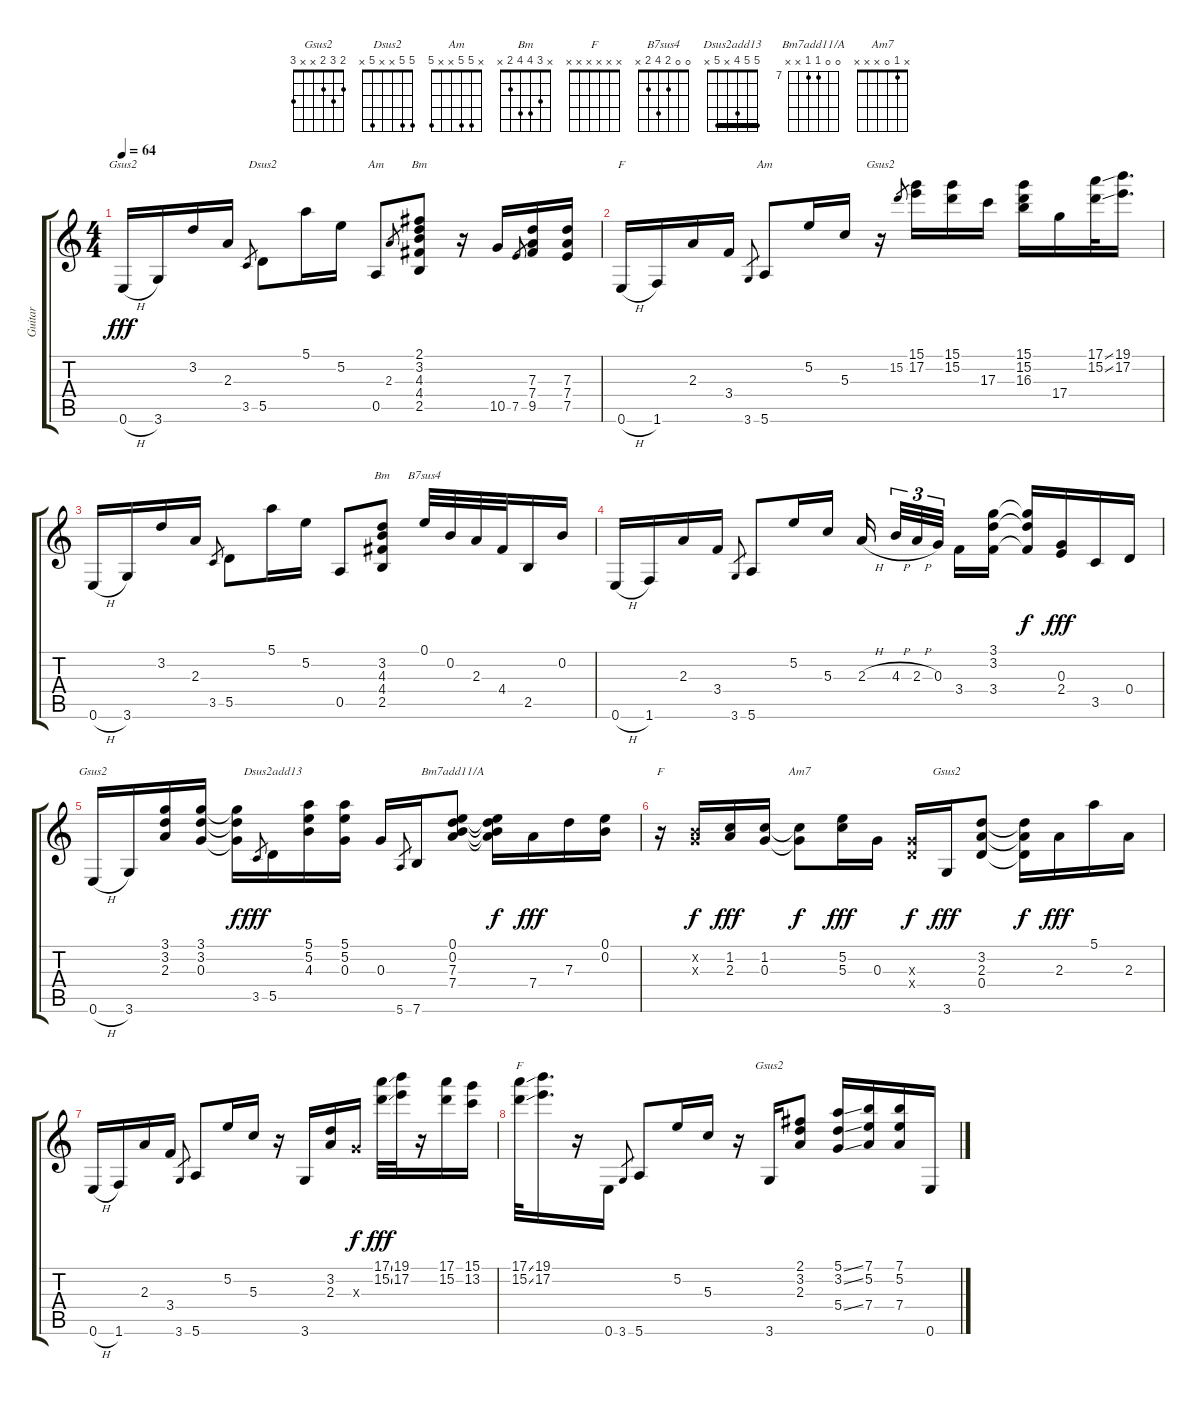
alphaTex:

\track ("Guitar" "Guitar") {instrument electricguitarclean}
\staff {score tabs}
\tuning (E4 B3 G3 D3 A2 E2) {hide}
\chord ("Gsus2" x 3 2 x x 3)
\chord ("Dsus2" 5 5 x x 5 x)
\chord ("Am" x x x x x x)
\chord ("Bm" 2 3 4 4 2 x)
\chord ("F" x x 2 3 x 1)
\chord ("Am" x 5 5 x x 5)
\chord ("Gsus2" x x x x x x)
\chord ("Bm" x 3 4 4 2 x)
\chord ("B7sus4" 0 0 2 4 2 x)
\chord ("Gsus2" 3 3 2 x x 3) {barre 3}
\chord ("Dsus2add13" 5 5 4 x 5 x) {barre 5}
\chord ("Bm7add11/A" 0 0 7 7 x x) {firstfret 7}
\chord ("F" x 1 2 x x x)
\chord ("Am7" x 1 0 x x x)
\chord ("Gsus2" 5 3 2 0 x 3)
\chord ("F" x x x x x x)
\chord ("Gsus2" 2 3 2 x x 3)
\ts (4 4)
\tempo 64
\clef g2
\ks c
0.6{h}.16{ch "Gsus2" dy fff} 3.6.16 3.2.16 2.3.16 3.5.8{gr} 5.5.8{ch "Dsus2"} 5.1.16 5.2.16 0.5.8{ch "Am"} 2.3.8{gr} (2.1 3.2 4.3 4.4 2.5).8{ch "Bm"} r.16 10.5.16 7.5.8{gr} (7.3 7.4 9.5).16 (7.3 7.4 7.5).16 |
0.6{h}.16{ch "F"} 1.6.16 2.3.16 3.4.16 3.6.8{gr} 5.6.8{ch "Am"} 5.2.16 5.3.16 r.16{ch "Gsus2"} 15.2.8{gr} (15.1 17.2).16 (15.1 15.2).16 17.3.16 (15.1 15.2 16.3).16 17.4.16 (17.1{ss} 15.2{ss}).32 (19.1 17.2).16{d} |
0.6{h}.16 3.6.16 3.2.16 2.3.16 3.5.8{gr} 5.5.8 5.1.16 5.2.16 0.5.8 (3.2 4.3 4.4 2.5).8{ch "Bm"} 0.1.32{ch "B7sus4"} 0.2.32 2.3.32 4.4.32 2.5.16 0.2.16 |
0.6{h}.16 1.6.16 2.3.16 3.4.16 3.6.8{gr} 5.6.8 5.2.16 5.3.16 2.3{h}.16{beam splitsecondary} 4.3{h}.32{tu (3 2)} 2.3{h}.32{tu (3 2)} 0.3.32{tu (3 2) beam splitsecondary} 3.4.16 (3.1 3.2 3.4).16 (3.1{t} 3.2{t} 3.4{t}).16{dy f} (0.3 2.4).16{dy fff} 3.5.16 0.4.16 |
0.6{h}.16{ch "Gsus2"} 3.6.16 (3.1 3.2 2.3).16 (3.1 3.2 0.3).16 (3.1{t} 3.2{t} 0.3{t}).16{dy f} 3.5.8{gr dy fff} 5.5.16{ch "Dsus2add13"} (5.1 5.2 4.3).16 (5.1 5.2 0.3).16 0.3.16 5.6.8{gr} 7.6.16 (0.1 0.2 7.3 7.4).8{ch "Bm7add11/A"} (0.1{t} 0.2{t} 7.3{t} 7.4{t}).16{dy f} 7.4.16{dy fff} 7.3.16 (0.1 0.2).16 |
r.16{ch "F"} (0.2{x} 0.3{x}).16{dy f} (1.2 2.3).16{dy fff} (1.2 0.3).16 (1.2{t} 0.3{t}).8{ch "Am7" dy f} (5.2 5.3).16{dy fff} 0.3.16 (0.3{x} 0.4{x}).16{dy f} 3.6.16{ch "Gsus2" dy fff} (3.2 2.3 0.4).8 (3.2{t} 2.3{t} 0.4{t}).16{dy f} 2.3.16{dy fff} 5.1.16 2.3.16 |
0.6{h}.16 1.6.16 2.3.16 3.4.16 3.6.8{gr} 5.6.8 5.2.16 5.3.16 r.16 3.6.16 (3.2 2.3).16 0.3{x}.16{dy f} (17.1{ss} 15.2{ss}).32{dy fff} (19.1 17.2).32 r.16 (17.1 15.2).16 (15.1 13.2).16 |
(17.1{ss} 15.2{ss}).32{ch "F"} (19.1 17.2).16{d} r.16 0.6.16 3.6.8{gr} 5.6.8 5.2.16 5.3.16 r.16 3.6.16{ch "Gsus2"} (2.1 3.2 2.3).8 (5.1{ss} 3.2{ss} 5.4{ss}).16 (7.1 5.2 7.4).16 (7.1 5.2 7.4).16 0.6.16
